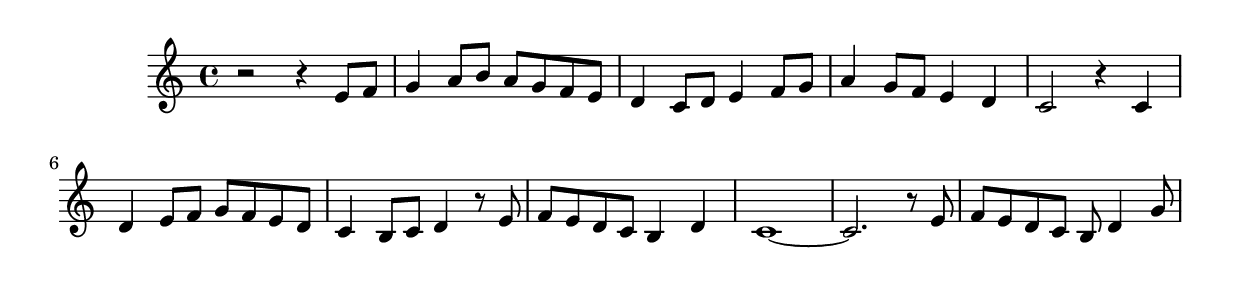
\version "2.16.2"

\relative c' {
  \key c \major
  r2 r4 e8 f | g4 a8 b a g f e | d4 c8 d e4 f8 g | a4 g8 f e4 d | 
  c2 r4 c4 | d4 e8 f g f e d | c4 b8 c d4 r8 e8 | f e d c b4 d |
  c1~ | c2. r8 e | f e d c b d4 g8 |
}
